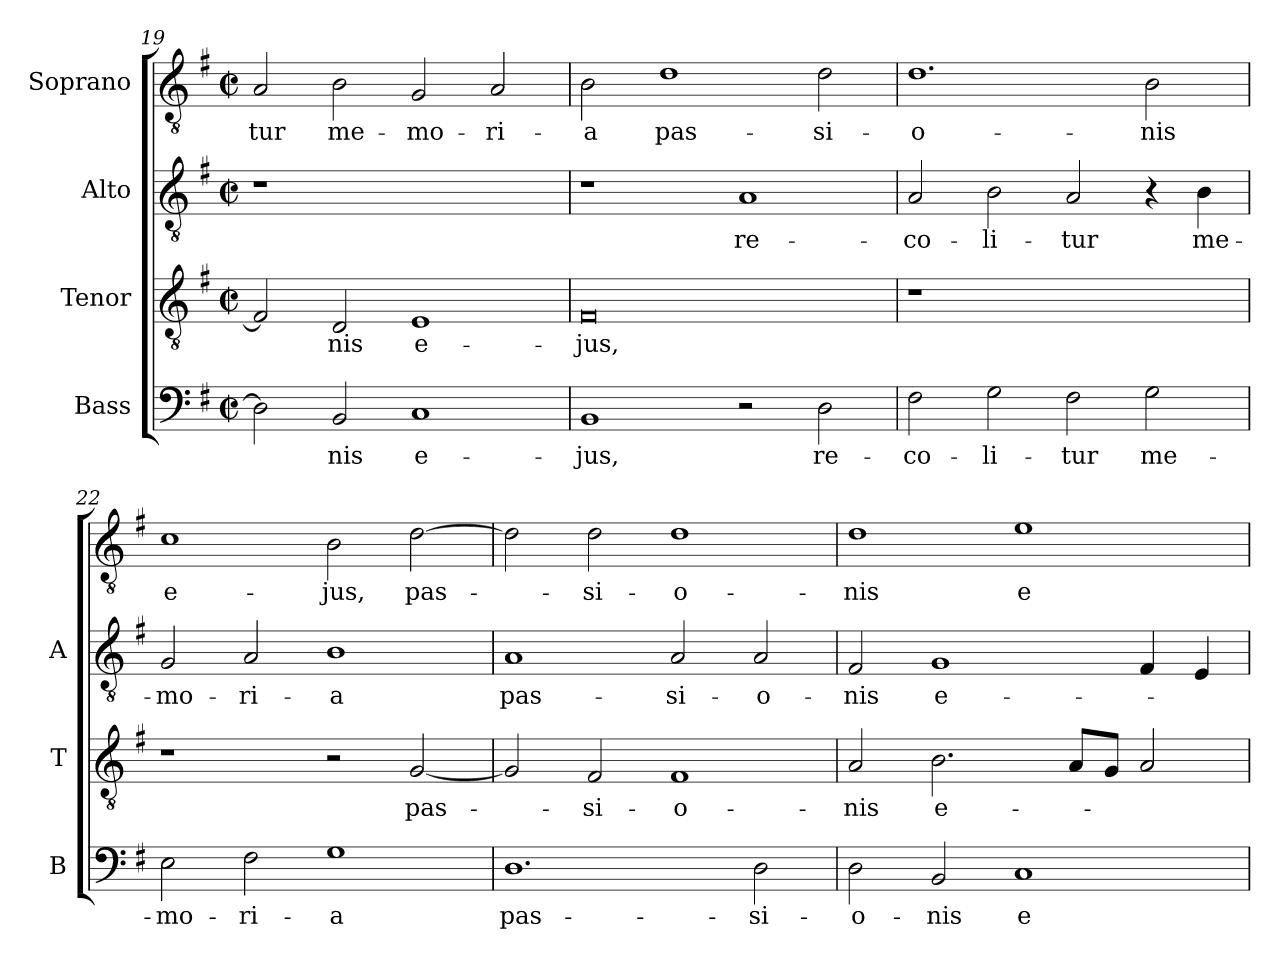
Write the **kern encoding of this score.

**kern	**text	**kern	**text	**kern	**text	**kern	**text
*part4	*part4	*part3	*part3	*part2	*part2	*part1	*part1
*staff4	*staff4	*staff3	*staff3	*staff2	*staff2	*staff1	*staff1
*I"Bass	*	*I"Tenor	*	*I"Alto	*	*I"Soprano	*
*I'B	*	*I'T	*	*I'A	*	*	*
*clefF4	*	*clefGv2	*	*clefGv2	*	*clefGv2	*
*k[f#]	*	*k[f#]	*	*k[f#]	*	*k[f#]	*
*G:	*	*G:	*	*G:	*	*G:	*
*M2/2	*	*M2/2	*	*M2/2	*	*M2/2	*
*met(c|)	*	*met(c|)	*	*met(c|)	*	*met(c|)	*
=19	=19	=19	=19	=19	=19	=19	=19
!	!	!	!	!LO:N:vis=1	!	!	!
!	!	!	!	!	!	!	!LO:LY:b:color=#000000
2Di\]	.	2F#i/]	.	1r	.	2Ai/	-tur
!	!LO:LY:b:color=#000000	!	!	!	!	!	!
!	!	!	!LO:LY:b:color=#000000	!	!	!	!
!	!	!	!	!	!	!	!LO:LY:b:color=#000000
2BBi/	-nis	2Di/	-nis	.	.	2Bi\	me-
!	!LO:LY:b:color=#000000	!	!	!	!	!	!
!	!	!	!LO:LY:b:color=#000000	!	!	!	!
!	!	!	!	!	!	!	!LO:LY:b:color=#000000
1Ci	e-	1Ei	e-	1ryy	.	2Gi/	-mo-
!	!	!	!	!	!	!	!LO:LY:b:color=#000000
.	.	.	.	.	.	2Ai/	-ri-
=20	=20	=20	=20	=20	=20	=20	=20
!	!LO:LY:b:color=#000000	!	!	!	!	!	!
!	!	!	!LO:LY:b:color=#000000	!	!	!	!
!	!	!	!	!	!	!	!LO:LY:b:color=#000000
1BBi	-jus,	0F#i	-jus,	1r	.	2Bi\	-a
!	!	!	!	!	!	!	!LO:LY:b:color=#000000
.	.	.	.	.	.	1di	pas-
!	!	!	!	!	!LO:LY:b:color=#000000	!	!
2r	.	.	.	1Ai	re-	.	.
!	!LO:LY:b:color=#000000	!	!	!	!	!	!
!	!	!	!	!	!	!	!LO:LY:b:color=#000000
2Di\	re-	.	.	.	.	2di\	-si-
!!LO:LB:g=z
=21	=21	=21	=21	=21	=21	=21	=21
!	!LO:LY:b:color=#000000	!LO:N:vis=1	!	!	!	!	!
!	!	!	!	!	!LO:LY:b:color=#000000	!	!
!	!	!	!	!	!	!	!LO:LY:b:color=#000000
2F#i\	-co-	1r	.	2Ai/	-co-	1.di	-o-
!	!LO:LY:b:color=#000000	!	!	!	!	!	!
!	!	!	!	!	!LO:LY:b:color=#000000	!	!
2Gi\	-li-	.	.	2Bi\	-li-	.	.
!	!LO:LY:b:color=#000000	!	!	!	!	!	!
!	!	!	!	!	!LO:LY:b:color=#000000	!	!
2F#i\	-tur	1ryy	.	2Ai/	-tur	.	.
!	!LO:LY:b:color=#000000	!	!	!	!	!	!
!	!	!	!	!	!	!	!LO:LY:b:color=#000000
2Gi\	me-	.	.	4r	.	2Bi\	-nis
!	!	!	!	!	!LO:LY:b:color=#000000	!	!
.	.	.	.	4Bi\	me-	.	.
=22	=22	=22	=22	=22	=22	=22	=22
!	!LO:LY:b:color=#000000	!	!	!	!	!	!
!	!	!	!	!	!LO:LY:b:color=#000000	!	!
!	!	!	!	!	!	!	!LO:LY:b:color=#000000
2Ei\	-mo-	1r	.	2Gi/	-mo-	1ci	e-
!	!LO:LY:b:color=#000000	!	!	!	!	!	!
!	!	!	!	!	!LO:LY:b:color=#000000	!	!
2F#i\	-ri-	.	.	2Ai/	-ri-	.	.
!	!LO:LY:b:color=#000000	!	!	!	!	!	!
!	!	!	!	!	!LO:LY:b:color=#000000	!	!
!	!	!	!	!	!	!	!LO:LY:b:color=#000000
1Gi	-a	2r	.	1Bi	-a	2Bi\	-jus,
!	!	!	!LO:LY:b:color=#000000	!	!	!	!
!	!	!	!	!	!	!	!LO:LY:b:color=#000000
.	.	[<2Gi/	pas-	.	.	[>2di\	pas-
=23	=23	=23	=23	=23	=23	=23	=23
!	!LO:LY:b:color=#000000	!	!	!	!	!	!
!	!	!	!	!	!LO:LY:b:color=#000000	!	!
1.Di	pas-	2Gi/]	.	1Ai	pas-	2di\]	.
!	!	!	!LO:LY:b:color=#000000	!	!	!	!
!	!	!	!	!	!	!	!LO:LY:b:color=#000000
.	.	2F#i/	-si-	.	.	2di\	-si-
!	!	!	!LO:LY:b:color=#000000	!	!	!	!
!	!	!	!	!	!LO:LY:b:color=#000000	!	!
!	!	!	!	!	!	!	!LO:LY:b:color=#000000
.	.	1F#i	-o-	2Ai/	-si-	1di	-o-
!	!LO:LY:b:color=#000000	!	!	!	!	!	!
!	!	!	!	!	!LO:LY:b:color=#000000	!	!
2Di\	-si-	.	.	2Ai/	-o-	.	.
=24	=24	=24	=24	=24	=24	=24	=24
!	!LO:LY:b:color=#000000	!	!	!	!	!	!
!	!	!	!LO:LY:b:color=#000000	!	!	!	!
!	!	!	!	!	!LO:LY:b:color=#000000	!	!
!	!	!	!	!	!	!	!LO:LY:b:color=#000000
2Di\	-o-	2Ai/	-nis	2F#i/	-nis	1di	-nis
!	!LO:LY:b:color=#000000	!	!	!	!	!	!
!	!	!	!LO:LY:b:color=#000000	!	!	!	!
!	!	!	!	!	!LO:LY:b:color=#000000	!	!
2BBi/	-nis	2.Bi\	e-	1Gi	e-	.	.
!	!LO:LY:b:color=#000000	!	!	!	!	!	!
!	!	!	!	!	!	!	!LO:LY:b:color=#000000
1Ci	e-	.	.	.	.	1ei	e-
.	.	8Ai/L	.	.	.	.	.
.	.	8Gi/J	.	.	.	.	.
.	.	2Ai/	.	4F#i/	.	.	.
.	.	.	.	4Ei/	.	.	.
=	=	=	=	=	=	=	=
*-	*-	*-	*-	*-	*-	*-	*-
